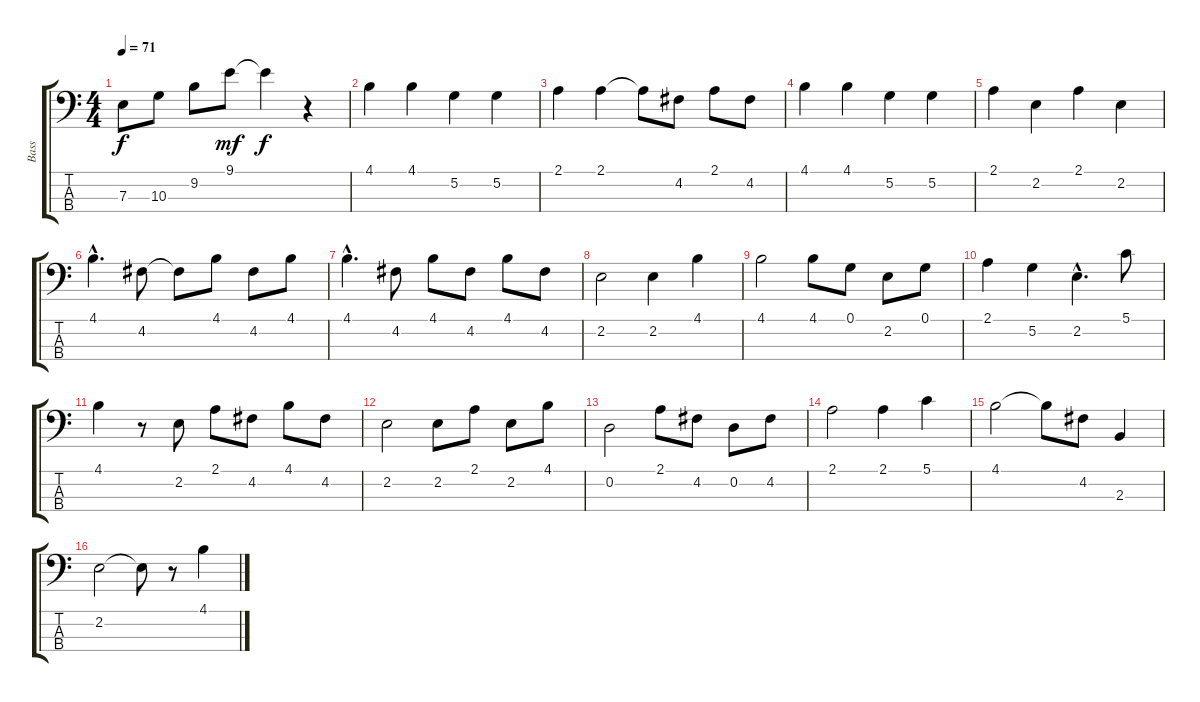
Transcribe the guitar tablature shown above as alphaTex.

\track ("Bass" "Bass") {instrument electricbassfinger}
\staff {score tabs}
\tuning (G2 D2 A1 E1) {hide}
\ts (4 4)
\tempo 71
\clef f4
\ks c
7.3.8{dy f} 10.3.8 9.2.8 9.1.8{dy mf} 9.1{t}.4{dy f} r.4 |
4.1.4 4.1.4 5.2.4 5.2.4 |
2.1.4 2.1.4 2.1{t}.8 4.2.8 2.1.8 4.2.8 |
4.1.4 4.1.4 5.2.4 5.2.4 |
2.1.4 2.2.4 2.1.4 2.2.4 |
4.1{hac}.4{d} 4.2.8 4.2{t}.8 4.1.8 4.2.8 4.1.8 |
4.1{hac}.4{d} 4.2.8 4.1.8 4.2.8 4.1.8 4.2.8 |
2.2.2 2.2.4 4.1.4 |
4.1.2 4.1.8 0.1.8 2.2.8 0.1.8 |
2.1.4 5.2.4 2.2{hac}.4{d} 5.1.8 |
4.1.4 r.8 2.2.8 2.1.8 4.2.8 4.1.8 4.2.8 |
2.2.2 2.2.8 2.1.8 2.2.8 4.1.8 |
0.2.2 2.1.8 4.2.8 0.2.8 4.2.8 |
2.1.2 2.1.4 5.1.4 |
4.1.2 4.1{t}.8 4.2.8 2.3.4 |
2.2.2 2.2{t}.8 r.8 4.1.4
